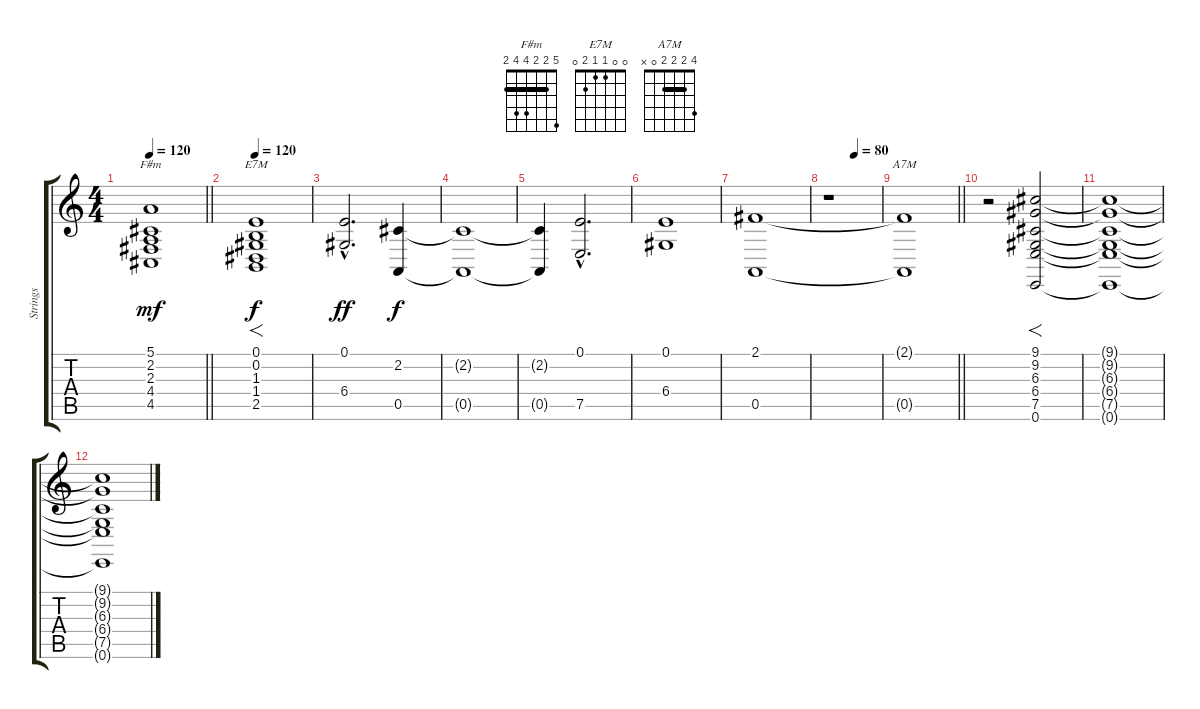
\track ("Strings" "Strings") {instrument synthstrings1}
\staff {score tabs}
\tuning (E4 B3 G3 D3 A2 E2) {hide}
\chord ("F#m" 5 2 2 4 4 2) {barre 2}
\chord ("E7M" 0 0 1 1 2 0)
\chord ("A7M" 4 2 2 2 0 x) {barre 2}
\ts (4 4)
\tempo 120
\clef g2
\barLineRight lightlight
\ks c
(5.1 2.2 2.3 4.4 4.5).1{ch "F#m" dy mf volume 10} |
\tempo 120
(0.1 0.2 1.3 1.4 2.5).1{f ch "E7M" dy f} |
(0.1{hac} 6.4{hac}).2{d dy ff} (2.2 0.5).4{dy f} |
(2.2{t} 0.5{t}).1 |
(2.2{t} 0.5{t}).4 (0.1{hac} 7.5{hac}).2{d} |
(0.1 6.4).1 |
(2.1 0.5).1{volume 0} |
\tempo (80 0.5)
r.1 |
\barLineRight lightlight
(2.1{t} 0.5{t}).1{ch "A7M"} |
r.2 (9.1 9.2 6.3 6.4 7.5 0.6).2{f volume 4} |
(9.1{t} 9.2{t} 6.3{t} 6.4{t} 7.5{t} 0.6{t}).1 |
(9.1{t} 9.2{t} 6.3{t} 6.4{t} 7.5{t} 0.6{t}).1{volume 0}
